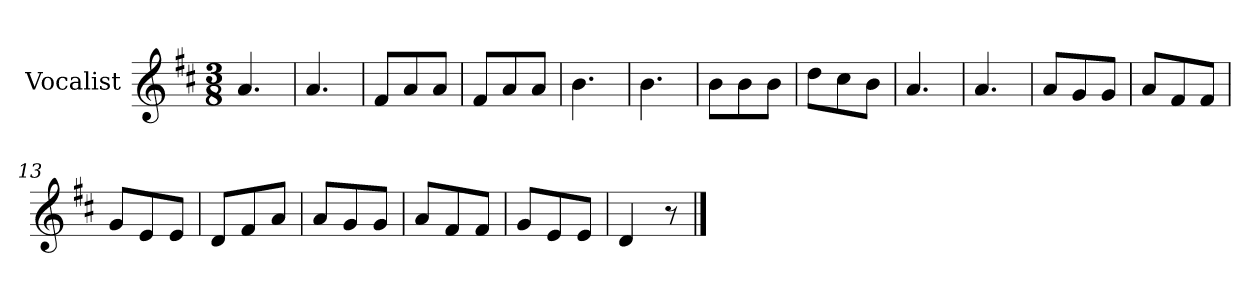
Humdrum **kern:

**kern
*part1
*staff1
*I"Vocalist
*k[f#c#]
*D:
*M3/8
=1
4.a
=2
4.a
=3
8f#L
8a
8aJ
=4
8f#L
8a
8aJ
=5
4.b
=6
4.b
=7
8bL
8b
8bJ
=8
8ddL
8cc#
8bJ
=9
4.a
=10
4.a
=11
8aL
8g
8gJ
=12
8aL
8f#
8f#J
=13
8gL
8e
8eJ
=14
8dL
8f#
8aJ
=15
8aL
8g
8gJ
=16
8aL
8f#
8f#J
=17
8gL
8e
8eJ
=18
4d
8r
==
*-
